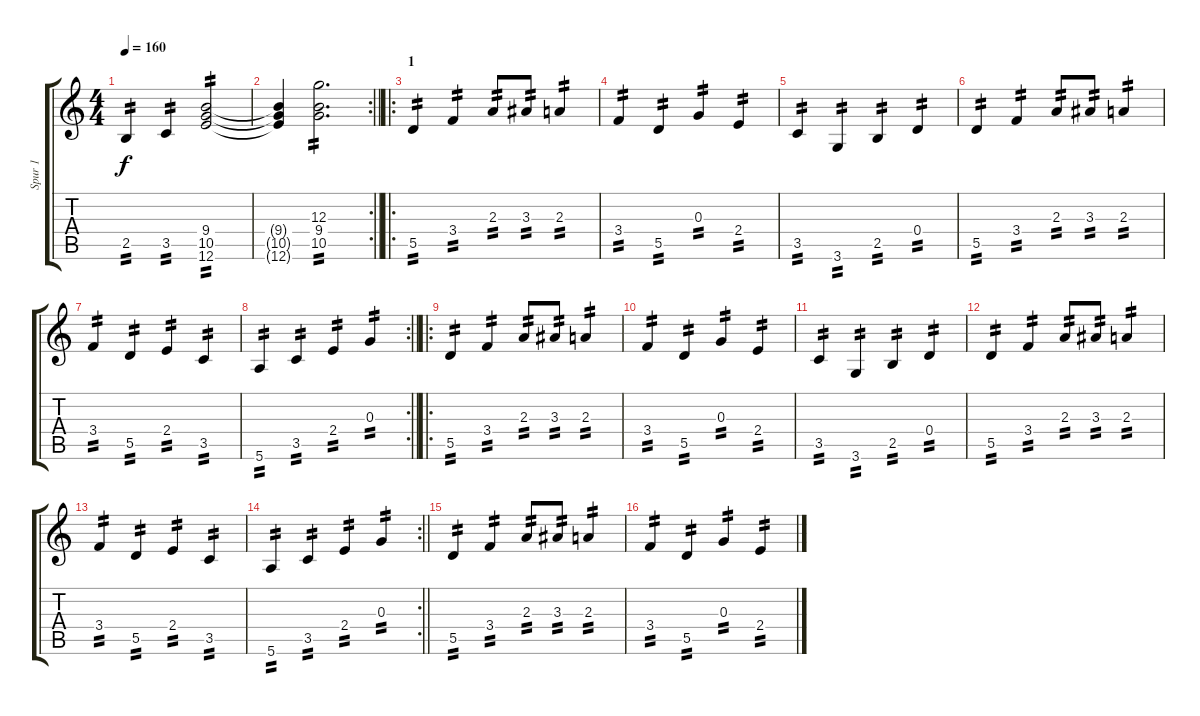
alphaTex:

\track ("Spur 1" "Spur 1") {instrument distortionguitar}
\staff {score tabs}
\tuning (E4 B3 G3 D3 A2 E2) {hide}
\ts (4 4)
\tempo 160
\clef g2
\ks c
2.5.4{tp 2 dy f} 3.5.4{tp 2} (9.4 10.5 12.6).2{tp 2} |
\rc 2
\barLineRight lightlight
(9.4{t} 10.5{t} 12.6{t}).4 (12.3 9.4 10.5).2{d tp 2} |
\ro
\section ("" "1")
5.5.4{tp 2} 3.4.4{tp 2} 2.3.8{tp 2} 3.3.8{tp 2} 2.3.4{tp 2} |
3.4.4{tp 2} 5.5.4{tp 2} 0.3.4{tp 2} 2.4.4{tp 2} |
3.5.4{tp 2} 3.6.4{tp 2} 2.5.4{tp 2} 0.4.4{tp 2} |
5.5.4{tp 2} 3.4.4{tp 2} 2.3.8{tp 2} 3.3.8{tp 2} 2.3.4{tp 2} |
3.4.4{tp 2} 5.5.4{tp 2} 2.4.4{tp 2} 3.5.4{tp 2} |
\rc 2
\barLineRight lightlight
5.6.4{tp 2} 3.5.4{tp 2} 2.4.4{tp 2} 0.3.4{tp 2} |
\ro
5.5.4{tp 2} 3.4.4{tp 2} 2.3.8{tp 2} 3.3.8{tp 2} 2.3.4{tp 2} |
3.4.4{tp 2} 5.5.4{tp 2} 0.3.4{tp 2} 2.4.4{tp 2} |
3.5.4{tp 2} 3.6.4{tp 2} 2.5.4{tp 2} 0.4.4{tp 2} |
5.5.4{tp 2} 3.4.4{tp 2} 2.3.8{tp 2} 3.3.8{tp 2} 2.3.4{tp 2} |
3.4.4{tp 2} 5.5.4{tp 2} 2.4.4{tp 2} 3.5.4{tp 2} |
\rc 2
\barLineRight lightlight
5.6.4{tp 2} 3.5.4{tp 2} 2.4.4{tp 2} 0.3.4{tp 2} |
5.5.4{tp 2 volume 10} 3.4.4{tp 2} 2.3.8{tp 2} 3.3.8{tp 2} 2.3.4{tp 2} |
3.4.4{tp 2} 5.5.4{tp 2} 0.3.4{tp 2} 2.4.4{tp 2}
